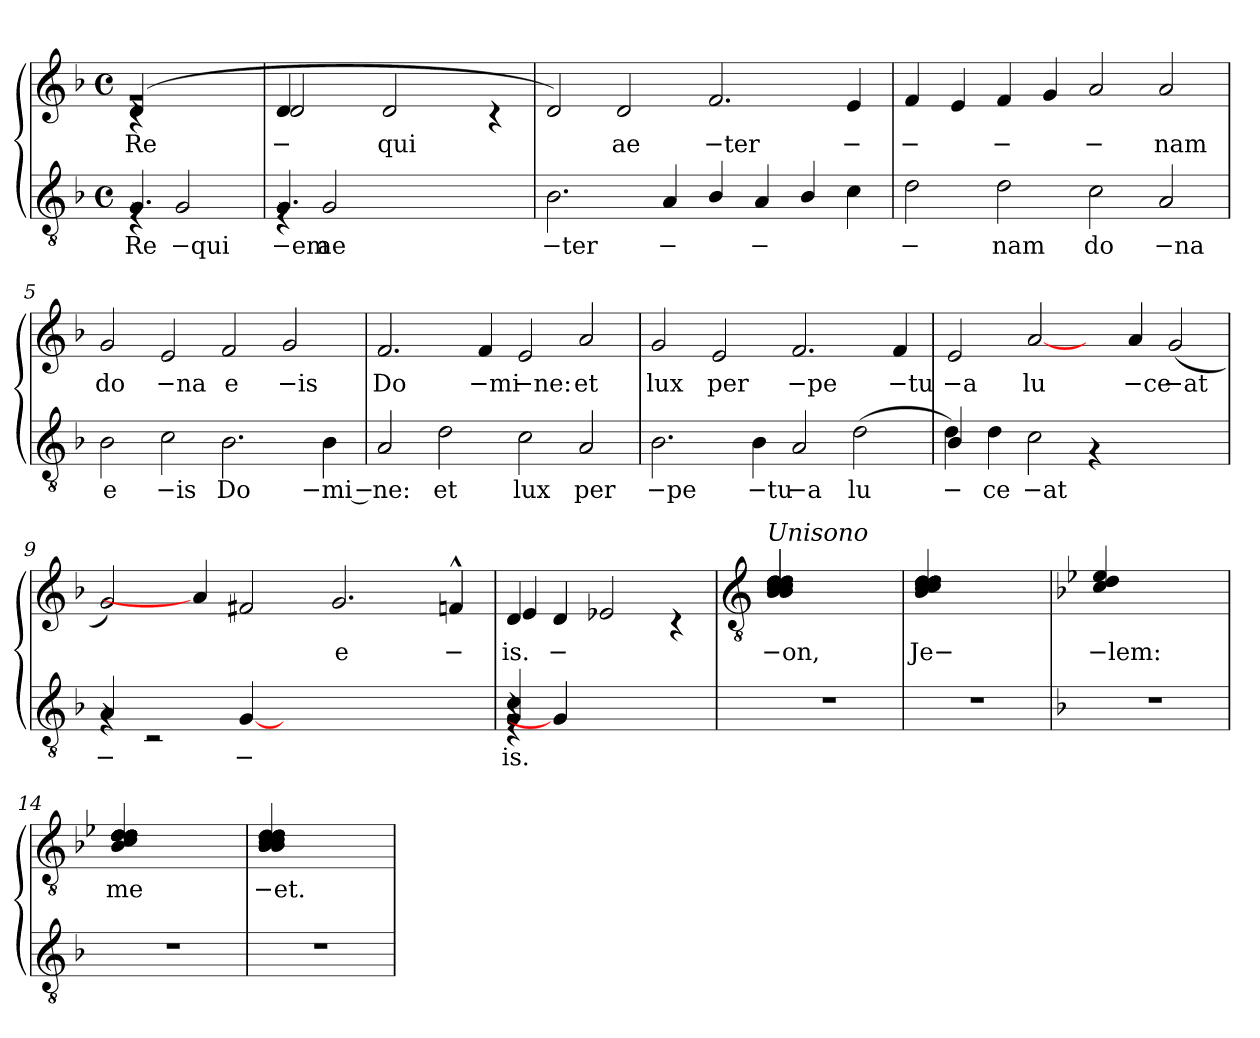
**kern	**text	**kern	**text
*part2	*part2	*part1	*part1
*staff2	*staff2	*staff1	*staff1
*clefGv2	*	*clefG2	*
*k[b-]	*	*k[b-]	*
*F:	*	*F:	*
*M4/4	*	*M4/4	*
*met(c)	*	*met(c)	*
=1	=1	=1	=1
*^	*	*^	*
*	*	*	*	*^	*
!	!LO:N:head=solid	!LO:LY:b	!LO:N:vis=1	!	!LO:N:head=solid	!LO:LY:b
4rE	4.G/	Re	2.ra	4rB	(<4d/	Re
!	!	!LO:LY:b:rj	!	!	!	!
2G/	.	−qui	.	2ryy	2ryy	.
.	4.ryy	.	.	.	.	.
*	*	*	*v	*v	*v	*
=2	=2	=2	=2	=2
!LO:N:head=solid	!	!LO:LY:b:rj	!LO:N:head=solid	!LO:LY:b:rj
*	*	*	*^	*
!	!	!	!	!	!LO:LY:b
4.G/	4rE	−em	(<4d/	2d/)	−
!	!	!LO:LY:b	!	!	!
.	2G/	ae	1ryy	.	.
2ryy	.	.	.	.	.
!	!	!	!	!	!LO:LY:b
.	.	.	.	2d/	qui
.	2ryy	.	.	.	.
4.ryy	.	.	.	.	.
.	.	.	.	4rB	.
*v	*v	*	*	*	*
=3	=3	=3	=3	=3
!	!LO:LY:b:rj	!	!	!
*	*	*v	*v	*
2.B-\	−ter	2d/)	.
!	!	!	!LO:LY:b
.	.	2d/	ae
!	!LO:LY:b	!	!
4A/	−	.	.
!	!	!	!LO:LY:b:rj
4B-/	.	2.f/	−ter
!	!LO:LY:b	!	!
4A/	−	.	.
4B-/	.	.	.
!	!	!	!LO:LY:b
4c\	.	4e/	−
=4	=4	=4	=4
!	!LO:LY:b	!	!LO:LY:b
2d\	−	4f/	−
.	.	4e/	.
!	!LO:LY:b	!	!LO:LY:b
2d\	nam	4f/	−
.	.	4g/	.
!	!LO:LY:b	!	!LO:LY:b
2c\	do	2a/	−
!	!LO:LY:b:rj	!	!LO:LY:b
2A/	−na	2a/	nam
=5	=5	=5	=5
!	!LO:LY:b	!	!LO:LY:b
2B-\	e	2g/	do
!	!LO:LY:b:rj	!	!LO:LY:b:rj
2c\	−is	2e/	−na
!	!LO:LY:b	!	!LO:LY:b
2.B-\	Do	2f/	e
!	!	!	!LO:LY:b:rj
.	.	2g/	−is
!	!LO:LY:b:rj	!	!
4B-\	−mi −	.	.
!!LO:LB:g=z
=6	=6	=6	=6
!	!LO:LY:b	!	!LO:LY:b
2A/	ne:	2.f/	Do
!	!LO:LY:b	!	!
2d\	et	.	.
!	!	!	!LO:LY:b:rj
.	.	4f/	−mi
!	!LO:LY:b	!	!LO:LY:b:rj
2c\	lux	2e/	−ne:
!	!LO:LY:b	!	!LO:LY:b
2A/	per	2a/	et
=7	=7	=7	=7
!	!LO:LY:b:rj	!	!LO:LY:b
2.B-\	−pe	2g/	lux
!	!	!	!LO:LY:b
.	.	2e/	per
!	!LO:LY:b:rj	!	!
4B-\	−tu	.	.
!	!LO:LY:b:rj	!	!LO:LY:b:rj
2A/	−a	2.f/	−pe
!	!LO:LY:b	!	!
(>2d\	lu	.	.
!	!	!	!LO:LY:b:rj
.	.	4f/	−tu
=8	=8	=8	=8
!LO:N:head=solid	!LO:LY:b	!	!
*^	*	*	*
!	!	!LO:LY:b	!	!LO:LY:b:rj
4B-/	4d\)	−	2e/	−a
!	!	!LO:LY:b	!	!
2.ryy	4d\	ce	.	.
!	!	!LO:LY:b:rj	!	!LO:LY:b
.	2c\	−at	[2a/	lu
1ryy	4rG	.	4ryy	.
!	!	!	!	!LO:LY:b:rj
.	2.ryy	.	4a/	−ce
!	!	!	!	!LO:LY:b:rj
.	.	.	(<2g/	−at
=9	=9	=9	=9	=9
!LO:N:head=solid	!	!LO:LY:b	!	!
4A/	4rF	−	2g/)	.
1ryy	2rC	.	.	.
.	.	.	4a/]	.
!	!	!LO:LY:b	!	!
.	[4G/	−	2f#X/	.
.	1ryy	.	.	.
!	!	!	!	!LO:LY:b
4ryy	.	.	2.g/	e
2.ryy	.	.	.	.
!	!	!	!	!LO:LY:b
.	4ryy	.	4fn^^</	−
=10	=10	=10	=10	=10
!LO:N:n=1:head=solid	!	!	!	!
!LO:N:n=2:head=solid	!	!LO:LY:b	!LO:N:head=solid	!LO:LY:b
*	*^	*	*^	*
4G/ 4c/	4rE	4rA	is.	4d/	4e/	is.
!	!	!	!	!	!	!LO:LY:b
2.ryy	4G/]	2.ryy	.	1ryy	4d/	−
.	2.ryy	.	.	.	2e-X/	.
4ryy	.	4ryy	.	.	4rB	.
*v	*v	*v	*	*	*	*
!!LO:LB:g=z	!!
=11!	=11!	=11!	=11!	=11!
*	*	*clefGv2	*	*
*^	*	*	*	*
*	*^	*	*	*	*
!	!	!	!	!LO:TX:a:i:t=Unisono	!	!
!	!	!	!	!	!	!LO:LY:b
!	!	!	!	!	!	!LO:LY:b:rj
*v	*v	*v	*	*	*	*
1r	.	(4B-/ 4B-/ 4c/ 4c/ 4c/ 4c/ 4d/ 4d/ 4d/ 4d/ 4d/ 4d/	4d/	−on,
.	.	2.ryy	2.ryy	.
=12	=12	=12	=12	=12
!	!	!	!	!LO:LY:b
*	*	*v	*v	*
1r	.	4B-/ 4c/ 4c/ 4d/ 4d/ 4d/ 4d/ 4d/ 4d/ 4d/	Je−
.	.	2.ryy	.
!!LO:LB:g=z
=13	=13	=13	=13
*	*	*k[b-e-]	*
*	*	*B-:	*
!	!	!	!LO:LY:b
1r	.	4c/ 4d/ 4e-/	−lem:
.	.	2.ryy	.
=14	=14	=14	=14
!	!	!	!LO:LY:b
1r	.	(4B-/ 4c/ 4d/ 4d/ 4d/ 4d/ 4d/ 4d/ 4d/ 4d/ 4d/	me
.	.	2.ryy	.
=15	=15	=15	=15
!	!	!	!LO:LY:b
1r	.	(4B-/ 4B-/ 4B-/ 4c/ 4c/ 4d/ 4d/ 4d/ 4d/ 4d/	−et.
.	.	2.ryy	.
=	=	=	=
*-	*-	*-	*-
